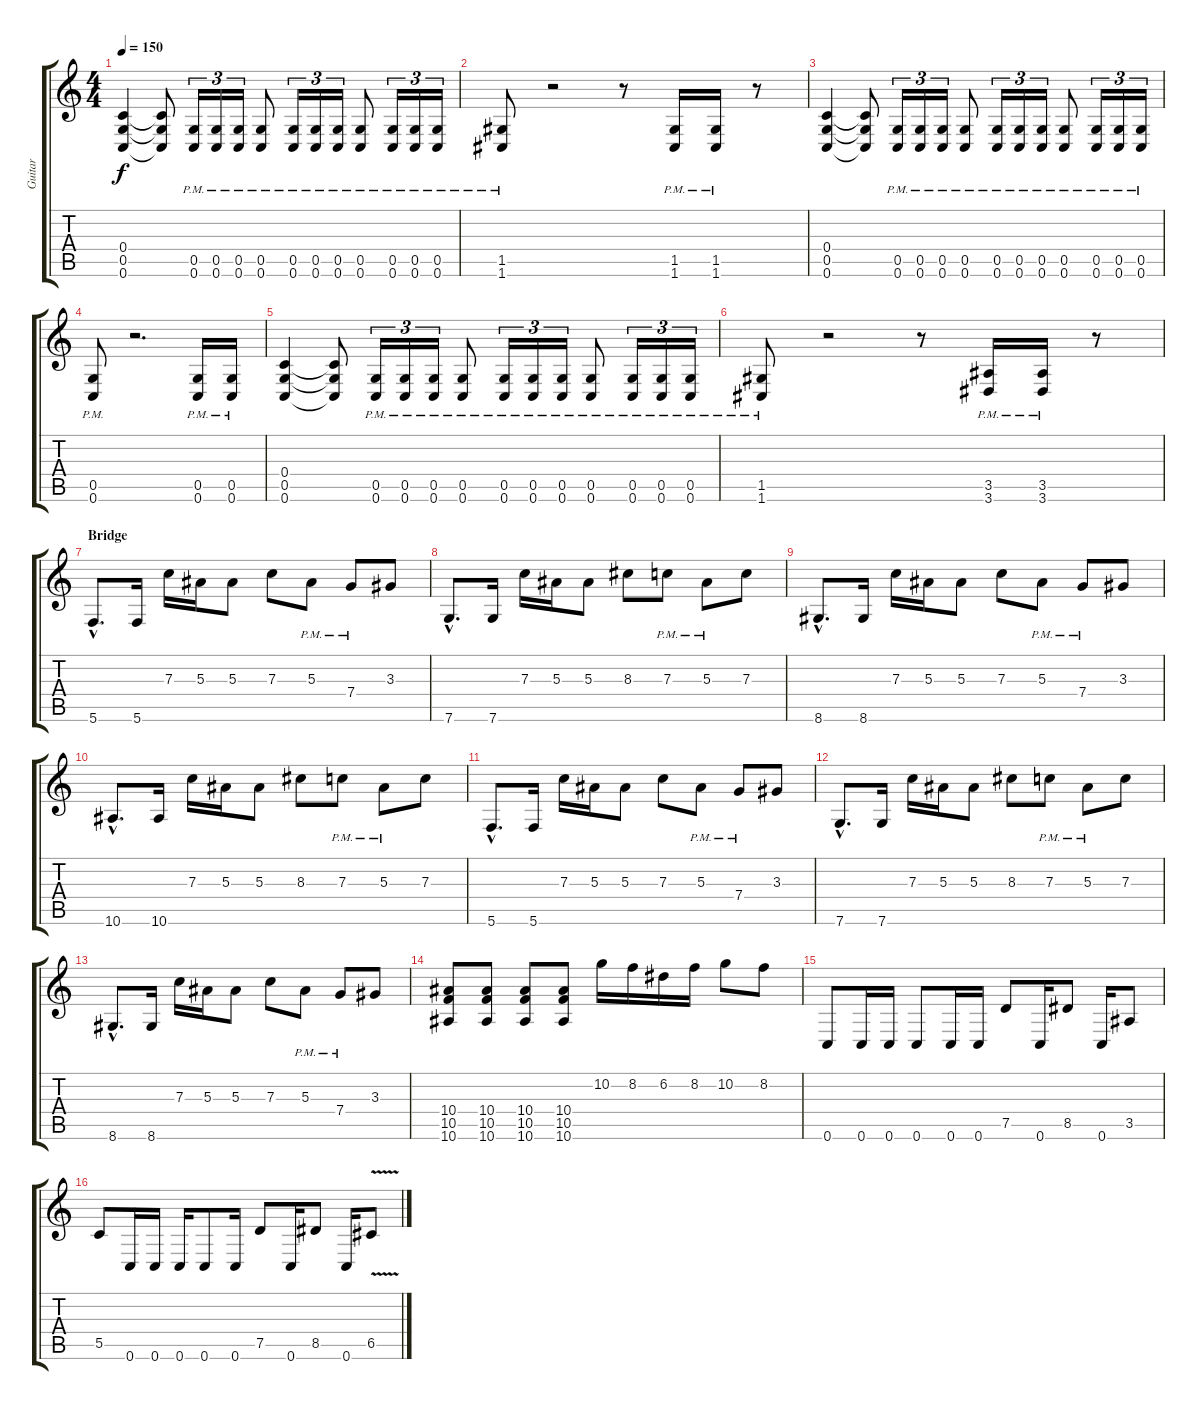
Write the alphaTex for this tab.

\track ("Guitar" "Guitar") {instrument overdrivenguitar}
\staff {score tabs}
\tuning (D4 A3 F3 C3 G2 C2) {hide}
\ts (4 4)
\tempo 150
\clef g2
\ks c
(0.4 0.5 0.6).4{dy f} (0.4{t} 0.5{t} 0.6{t}).8 (0.5{pm} 0.6{pm}).16{tu (3 2)} (0.5{pm} 0.6{pm}).16{tu (3 2)} (0.5{pm} 0.6{pm}).16{tu (3 2)} (0.5{pm} 0.6{pm}).8 (0.5{pm} 0.6{pm}).16{tu (3 2)} (0.5{pm} 0.6{pm}).16{tu (3 2)} (0.5{pm} 0.6{pm}).16{tu (3 2)} (0.5{pm} 0.6{pm}).8 (0.5{pm} 0.6{pm}).16{tu (3 2)} (0.5{pm} 0.6{pm}).16{tu (3 2)} (0.5{pm} 0.6{pm}).16{tu (3 2)} |
(1.5{pm} 1.6{pm}).8 r.2 r.8 (1.5{pm} 1.6{pm}).16 (1.5{pm} 1.6{pm}).16 r.8 |
(0.4 0.5 0.6).4 (0.4{t} 0.5{t} 0.6{t}).8 (0.5{pm} 0.6{pm}).16{tu (3 2)} (0.5{pm} 0.6{pm}).16{tu (3 2)} (0.5{pm} 0.6{pm}).16{tu (3 2)} (0.5{pm} 0.6{pm}).8 (0.5{pm} 0.6{pm}).16{tu (3 2)} (0.5{pm} 0.6{pm}).16{tu (3 2)} (0.5{pm} 0.6{pm}).16{tu (3 2)} (0.5{pm} 0.6{pm}).8 (0.5{pm} 0.6{pm}).16{tu (3 2)} (0.5{pm} 0.6{pm}).16{tu (3 2)} (0.5{pm} 0.6{pm}).16{tu (3 2)} |
(0.5{pm} 0.6{pm}).8 r.2{d} (0.5{pm} 0.6{pm}).16 (0.5{pm} 0.6{pm}).16 |
(0.4 0.5 0.6).4 (0.4{t} 0.5{t} 0.6{t}).8 (0.5{pm} 0.6{pm}).16{tu (3 2)} (0.5{pm} 0.6{pm}).16{tu (3 2)} (0.5{pm} 0.6{pm}).16{tu (3 2)} (0.5{pm} 0.6{pm}).8 (0.5{pm} 0.6{pm}).16{tu (3 2)} (0.5{pm} 0.6{pm}).16{tu (3 2)} (0.5{pm} 0.6{pm}).16{tu (3 2)} (0.5{pm} 0.6{pm}).8 (0.5{pm} 0.6{pm}).16{tu (3 2)} (0.5{pm} 0.6{pm}).16{tu (3 2)} (0.5{pm} 0.6{pm}).16{tu (3 2)} |
(1.5{pm} 1.6{pm}).8 r.2 r.8 (3.5{pm} 3.6{pm}).16 (3.5{pm} 3.6{pm}).16 r.8 |
\section ("" "Bridge")
5.6{hac}.8{d} 5.6.16 7.3.16 5.3.16 5.3.8 7.3.8 5.3{pm}.8 7.4{pm}.8 3.3.8 |
7.6{hac}.8{d} 7.6.16 7.3.16 5.3.16 5.3.8 8.3.8 7.3{pm}.8 5.3{pm}.8 7.3.8 |
8.6{hac}.8{d} 8.6.16 7.3.16 5.3.16 5.3.8 7.3.8 5.3{pm}.8 7.4{pm}.8 3.3.8 |
10.6{hac}.8{d} 10.6.16 7.3.16 5.3.16 5.3.8 8.3.8 7.3{pm}.8 5.3{pm}.8 7.3.8 |
5.6{hac}.8{d} 5.6.16 7.3.16 5.3.16 5.3.8 7.3.8 5.3{pm}.8 7.4{pm}.8 3.3.8 |
7.6{hac}.8{d} 7.6.16 7.3.16 5.3.16 5.3.8 8.3.8 7.3{pm}.8 5.3{pm}.8 7.3.8 |
8.6{hac}.8{d} 8.6.16 7.3.16 5.3.16 5.3.8 7.3.8 5.3{pm}.8 7.4{pm}.8 3.3.8 |
(10.4 10.5 10.6).8 (10.4 10.5 10.6).8 (10.4 10.5 10.6).8 (10.4 10.5 10.6).8 10.2.16 8.2.16 6.2.16 8.2.16 10.2.8 8.2.8 |
0.6.8 0.6.16 0.6.16 0.6.8 0.6.16 0.6.16 7.5.8 0.6.16 8.5.8 0.6.16 3.5.8 |
5.5.8 0.6.16 0.6.16 0.6.16 0.6.8 0.6.16 7.5.8 0.6.16 8.5.8 0.6.16 6.5{v}.8
